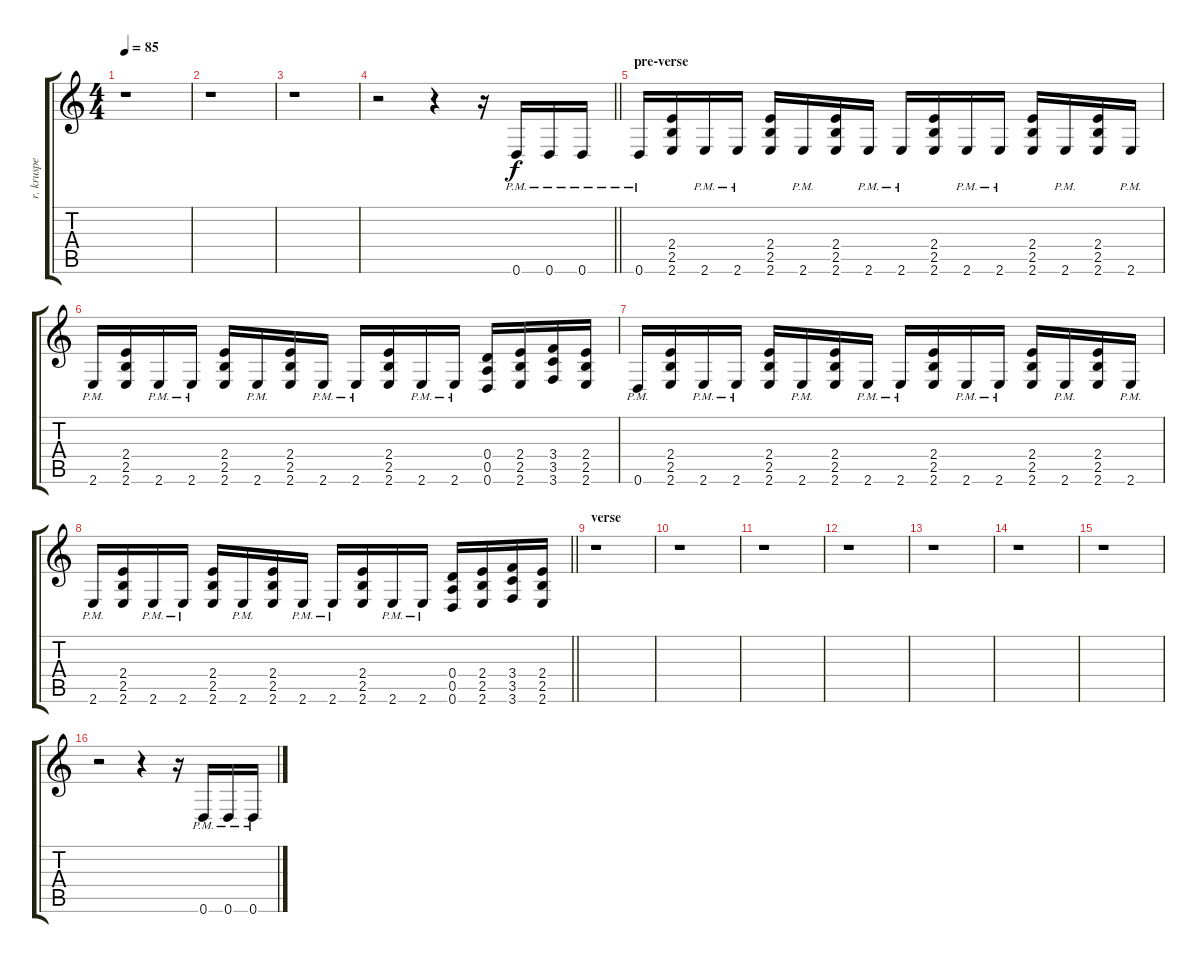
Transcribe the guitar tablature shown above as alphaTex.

\track ("r. kruspe - guitar" "r. kruspe ") {instrument distortionguitar}
\staff {score tabs}
\tuning (E4 B3 G3 D3 A2 D2) {hide}
\ts (4 4)
\tempo 85
\clef g2
\ks c
r.1{dy f} |
r.1 |
r.1 |
\barLineRight lightlight
r.2 r.4 r.16 0.6{pm}.16 0.6{pm}.16 0.6{pm}.16 |
\section ("" "pre-verse")
0.6{pm}.16 (2.4 2.5 2.6).16 2.6{pm}.16 2.6{pm}.16 (2.4 2.5 2.6).16 2.6{pm}.16 (2.4 2.5 2.6).16 2.6{pm}.16 2.6{pm}.16 (2.4 2.5 2.6).16 2.6{pm}.16 2.6{pm}.16 (2.4 2.5 2.6).16 2.6{pm}.16 (2.4 2.5 2.6).16 2.6{pm}.16 |
2.6{pm}.16 (2.4 2.5 2.6).16 2.6{pm}.16 2.6{pm}.16 (2.4 2.5 2.6).16 2.6{pm}.16 (2.4 2.5 2.6).16 2.6{pm}.16 2.6{pm}.16 (2.4 2.5 2.6).16 2.6{pm}.16 2.6{pm}.16 (0.4 0.5 0.6).16 (2.4 2.5 2.6).16 (3.4 3.5 3.6).16 (2.4 2.5 2.6).16 |
0.6{pm}.16 (2.4 2.5 2.6).16 2.6{pm}.16 2.6{pm}.16 (2.4 2.5 2.6).16 2.6{pm}.16 (2.4 2.5 2.6).16 2.6{pm}.16 2.6{pm}.16 (2.4 2.5 2.6).16 2.6{pm}.16 2.6{pm}.16 (2.4 2.5 2.6).16 2.6{pm}.16 (2.4 2.5 2.6).16 2.6{pm}.16 |
\barLineRight lightlight
2.6{pm}.16 (2.4 2.5 2.6).16 2.6{pm}.16 2.6{pm}.16 (2.4 2.5 2.6).16 2.6{pm}.16 (2.4 2.5 2.6).16 2.6{pm}.16 2.6{pm}.16 (2.4 2.5 2.6).16 2.6{pm}.16 2.6{pm}.16 (0.4 0.5 0.6).16 (2.4 2.5 2.6).16 (3.4 3.5 3.6).16 (2.4 2.5 2.6).16 |
\section ("" "verse")
r.1 |
r.1 |
r.1 |
r.1 |
r.1 |
r.1 |
r.1 |
r.2 r.4 r.16 0.6{pm}.16 0.6{pm}.16 0.6{pm}.16
